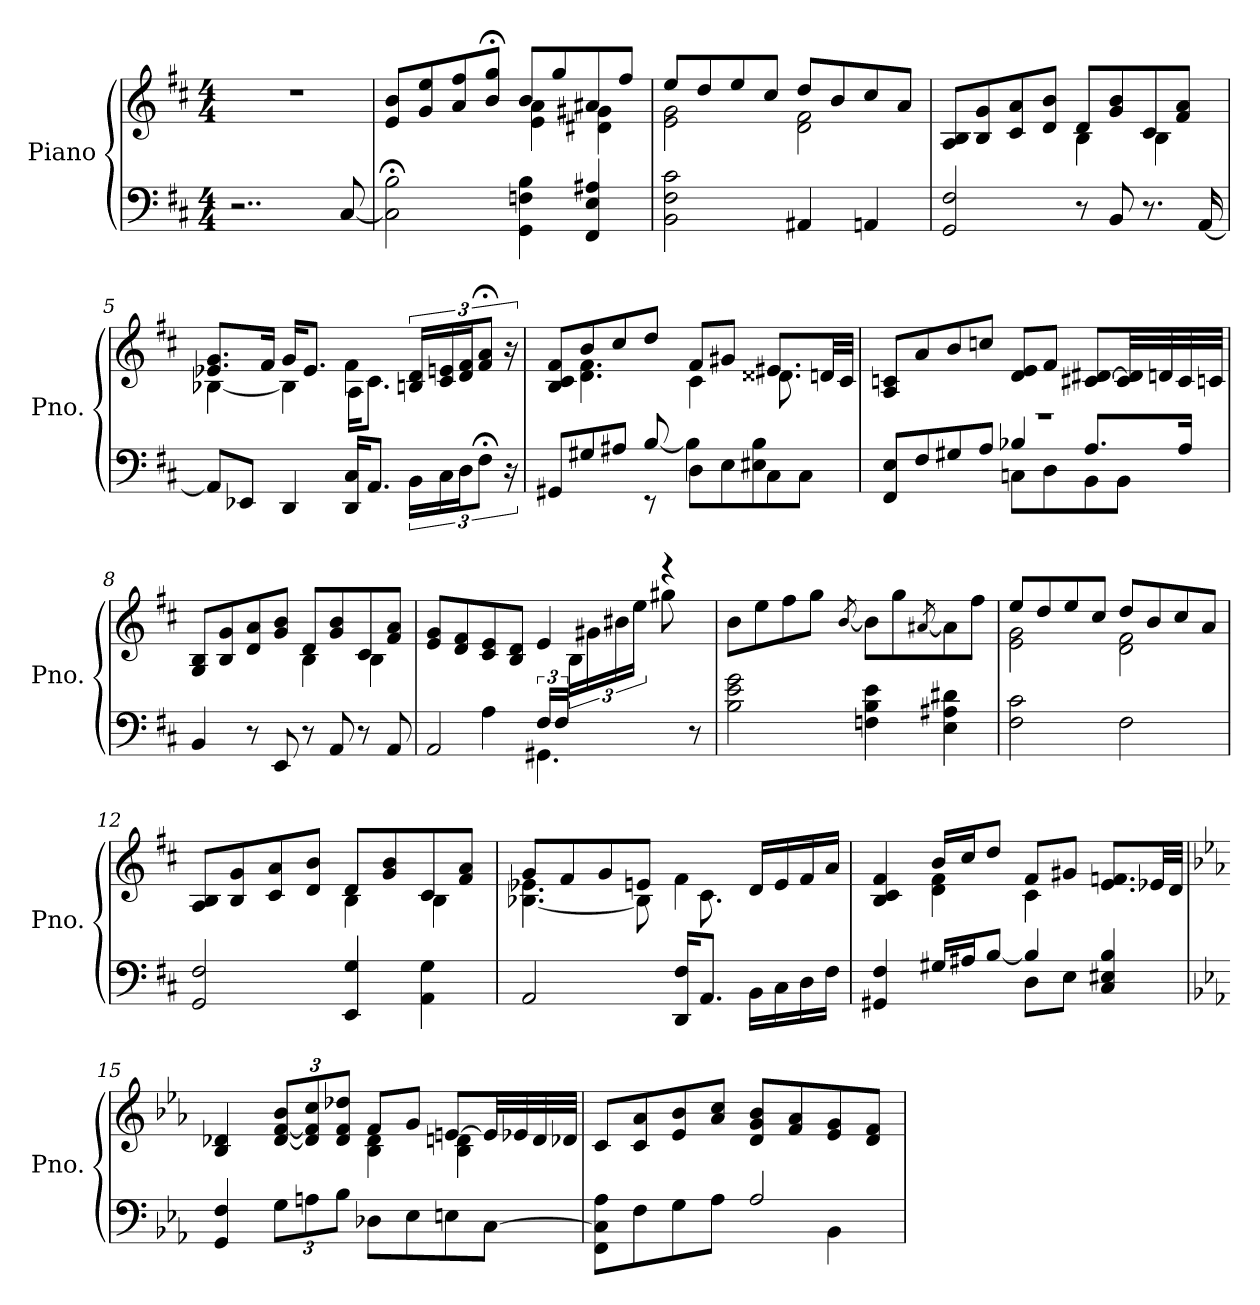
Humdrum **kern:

**kern	**kern
*part1	*part1
*staff2	*staff1
*I"Piano	*
*I'Pno.	*
*clefF4	*clefG2
*k[f#c#]	*k[f#c#]
*M4/4	*M4/4
=1	=1
2..r	1r
[8C#/	.
=2	=2
*	*^
2C#\];< 2B\;<	8e/ 8b/L	2ryy
.	8g/ 8ee/	.
.	8a/ 8ff#/	.
.	8b/;< 8gg/;<J	.
4GG\ 4Fn\ 4B\	8b/L	4e\ 4a\
.	8gg/	.
4FF#/ 4E/ 4A#X/	8a#X/	4d#X\ 4g#X\
.	8ff#/J	.
=3	=3	=3
2BB\ 2F#\ 2c#\	8ee/L	2e\ 2g\
.	8dd/	.
.	8ee/	.
.	8cc#/J	.
4AA#X/	8dd/L	2d\ 2f#\
.	8b/	.
4AAn/	8cc#/	.
.	8a/J	.
=4	=4	=4
2GG/ 2F#/	8A/ 8B/L	2ryy
.	8B/ 8g/	.
.	8c#/ 8a/	.
.	8d/ 8b/J	.
8r	8d/L	4B\
8BB/	8g/ 8b/	.
8.r	8c#/	4B\
.	8f#/ 8a/J	.
[16AA/	.	.
!!LO:LB:g=z	!!
=5	=5	=5
8AA/L]	8.e-X/ 8.g/L	[4B-X\
8EE-X/J	.	.
.	16f#/Jk	.
4DD/	16g/KL	4B-\]
.	8.e-/J	.
16DD/ 16C#/KL	4f#\	16A\KL
8.AA/J	.	8.c#\J
24BB\LL	24Bn/ 24d/LL	4ryy
24C#\	24c#/ 24en/	.
24D\J	24d/ 24f#/J	.
12F#;<\J	12f#/;< 12a/;<J	.
24r	24r	.
=6	=6	=6
*^	*	*
8GG#X/L	4.ryy	8B/ 8c#/ 8f#/L	8ryy
8G#X/	.	8b/	4.d\ 4.f#\
8A#X/J	.	8cc#/	.
8rEE	[8B/	8dd/J	.
8D\L	4B\]	8f#/L	4c#\
8E\	.	8g#X/J	.
8C#\	4E#X\ 4B\	8.e#X/L	8.d##X\
8C#\J	.	.	.
.	.	32dn/LL	16ryy
.	.	32c#/JJJ	.
!!LO:LB:g=z	!!
=7	=7	=7	=7
8FF#/ 8E/L	2ryy	8A/ 8cn/L	1r
8F#/	.	8a/	.
8G#X/	.	8b/	.
8A/J	.	8ccn/J	.
8Cn\L	4B-X/	8d/ 8e/L	.
8D\	.	8f#/J	.
8BB\	8.A/L	[8c#X/ [8d#X/L	.
8BB\J	.	32c#/] 32d#/]LL	.
.	.	32dn/	.
.	16A/Jk	32c#/	.
.	.	32cn/JJJ	.
*v	*v	*	*
=8	=8	=8
4BB/	8G/ 8B/L	2ryy
.	8B/ 8g/	.
8r	8d/ 8a/	.
8EE/	8g/ 8b/J	.
8r	8d/L	4B\
8AA/	8g/ 8b/	.
8r	8c#/	4B\
8AA/	8f#/ 8a/J	.
=9	=9	=9
*^	*	*
2AA/	4ryy	8e/ 8g/L	2ryy
.	.	8d/ 8f#/	.
.	4A\	8c#/ 8e/	.
.	.	8B/ 8d/J	.
4.GG#X\	24F#/LL	4e/	12ryy
.	24F#/JJ	.	.
.	6ryy	.	24B\LL
.	.	.	24g#X\
.	.	.	24b#X\
.	.	.	24ee\JJ
.	4ryy	4r	8gg#X\
8r	.	.	8ryy
*v	*v	*	*
*	*v	*v
!!LO:LB:g=z
=10	=10
2B\ 2e\ 2g\	8b\L
.	8ee\
.	8ff#\
.	8gg\J
.	[8qb/
4Fn\ 4B\ 4e\	8b\L]
.	8gg\
.	[8qa#X/
4E\ 4A#X\ 4d#X\	8a#\]
.	8ff#\J
=11	=11
*	*^
2F#\ 2c#\	8ee/L	2e\ 2g\
.	8dd/	.
.	8ee/	.
.	8cc#/J	.
2F#\	8dd/L	2d\ 2f#\
.	8b/	.
.	8cc#/	.
.	8a/J	.
=12	=12	=12
2GG/ 2F#/	8A/ 8B/L	2ryy
.	8B/ 8g/	.
.	8c#/ 8a/	.
.	8d/ 8b/J	.
4EE/ 4G/	8d/L	4B\
.	8g/ 8b/	.
4AA\ 4G\	8c#/	4B\
.	8f#/ 8a/J	.
=13	=13	=13
2AA/	8g/L	[4.B-X\ 4.e-X\
.	8f#/	.
.	8g/	.
.	8en/J	8B-\]
16DD/ 16F#/KL	4f#\	16ryy
8.AA/J	.	8.c#\
16BB\LL	16d/LL	4ryy
16C#\	16e/	.
16D\	16f#/	.
16F#\JJ	16a/JJ	.
!!LO:LB:g=z	!!
=14	=14	=14
*^	*	*
4GG#X/ 4F#/	2ryy	4B/ 4c#/ 4f#/	4ryy
16G#X/LL	.	16b/LL	4d\ 4f#\
16A#X/J	.	16cc#/J	.
[8B/J	.	8dd/J	.
4B/]	8D\L	8f#/L	4c#\
.	8E\J	8g#X/J	.
4C#/ 4E#X/ 4B/	4ryy	8.e/ 8.fn/L	4ryy
.	.	32e-X/LL	.
.	.	32d/JJJ	.
*v	*v	*	*
=15	=15	=15
*k[b-e-a-]	*k[b-e-a-]	*
4GG/ 4F/	4B-/ 4d-X/	2ryy
*Xbrackettup	*Xbrackettup	*
12G\L	[12d-/ [12f/ 12b-/L	.
12An\	12d-/] 12f/] 12cc/	.
12B-\J	12d-/ 12f/ 12dd-X/J	.
8D-X\L	8f/L	4B-\ 4d-\
8E-\	8g/J	.
8En\	[8en/L	4B-\ 4dn\
[8C\J	32e/LL]	.
.	32e-X/	.
.	32d/	.
.	32d-X/JJJ	.
*	*v	*v
=16	=16
*^	*
8FF\ 8C\] 8A-\L	2.ryy	8c/L
8F\	.	8c/ 8a-/
8G\	.	8e-/ 8b-/
8A-\J	.	8a-/ 8cc/J
2A-/	.	8d/ 8g/ 8b-/L
.	.	8f/ 8a-/
.	4BB-\	8e-/ 8g/
.	.	8d/ 8f/J
*v	*v	*
=	=
*-	*-
